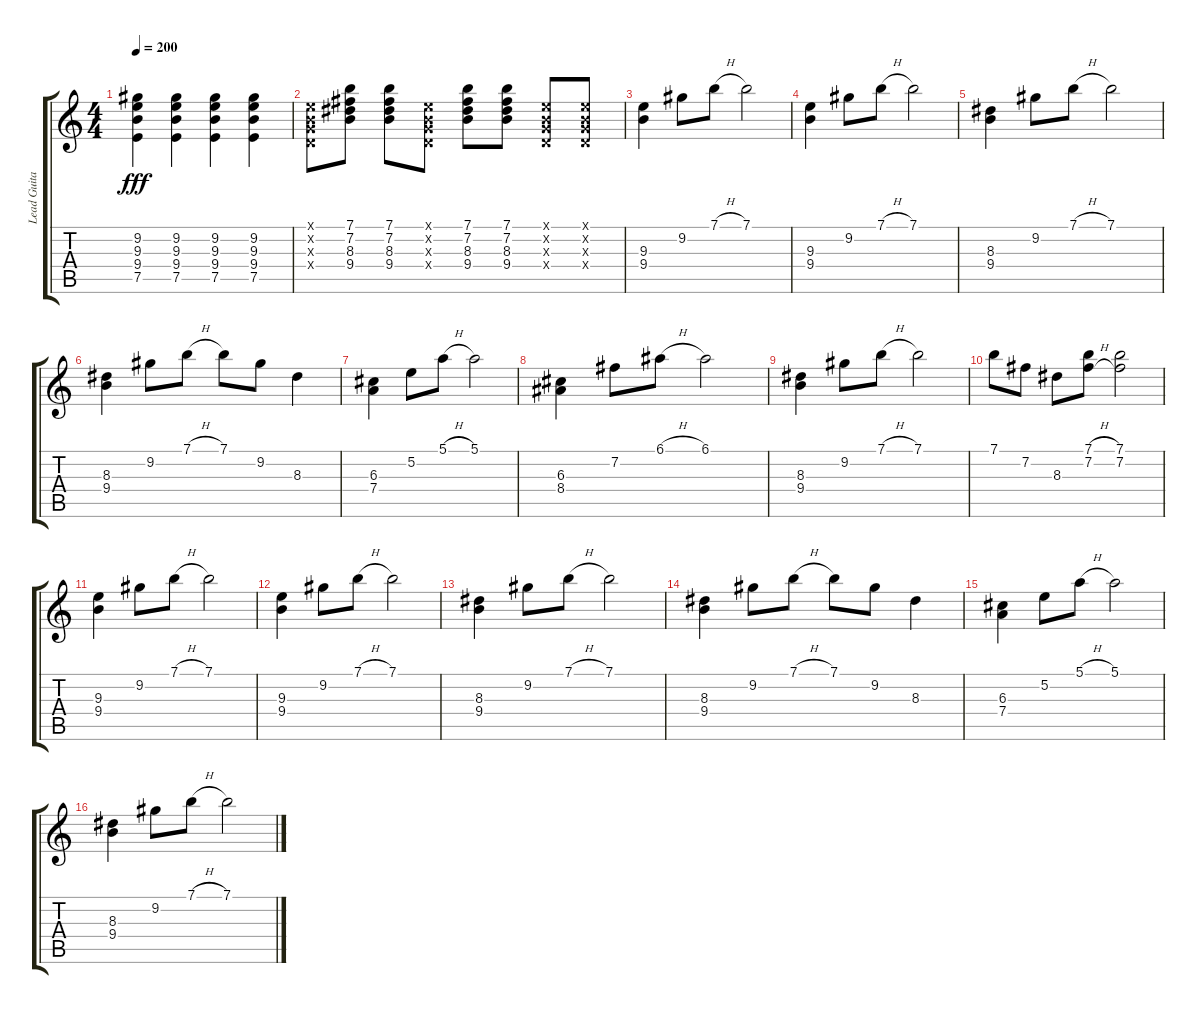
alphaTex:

\track ("Lead Guitar" "Lead Guita") {instrument distortionguitar}
\staff {score tabs}
\tuning (E4 B3 G3 D3 A2 E2) {hide}
\ts (4 4)
\tempo 200
\clef g2
\ks c
(9.2 9.3 9.4 7.5).4{dy fff} (9.2 9.3 9.4 7.5).4 (9.2 9.3 9.4 7.5).4 (9.2 9.3 9.4 7.5).4 |
(0.1{x} 0.2{x} 0.3{x} 0.4{x}).8 (7.1 7.2 8.3 9.4).8 (7.1 7.2 8.3 9.4).8 (0.1{x} 0.2{x} 0.3{x} 0.4{x}).8 (7.1 7.2 8.3 9.4).8 (7.1 7.2 8.3 9.4).8 (0.1{x} 0.2{x} 0.3{x} 0.4{x}).8 (0.1{x} 0.2{x} 0.3{x} 0.4{x}).8 |
(9.3 9.4).4 9.2.8 7.1{h}.8 7.1.2 |
(9.3 9.4).4 9.2.8 7.1{h}.8 7.1.2 |
(8.3 9.4).4 9.2.8 7.1{h}.8 7.1.2 |
(8.3 9.4).4 9.2.8 7.1{h}.8 7.1.8 9.2.8 8.3.4 |
(6.3 7.4).4 5.2.8 5.1{h}.8 5.1.2 |
(6.3 8.4).4 7.2.8 6.1{h}.8 6.1.2 |
(8.3 9.4).4 9.2.8 7.1{h}.8 7.1.2 |
7.1.8 7.2.8 8.3.8 (7.1{h} 7.2{h}).8 (7.1 7.2).2 |
(9.3 9.4).4 9.2.8 7.1{h}.8 7.1.2 |
(9.3 9.4).4 9.2.8 7.1{h}.8 7.1.2 |
(8.3 9.4).4 9.2.8 7.1{h}.8 7.1.2 |
(8.3 9.4).4 9.2.8 7.1{h}.8 7.1.8 9.2.8 8.3.4 |
(6.3 7.4).4 5.2.8 5.1{h}.8 5.1.2 |
(8.3 9.4).4 9.2.8 7.1{h}.8 7.1.2
